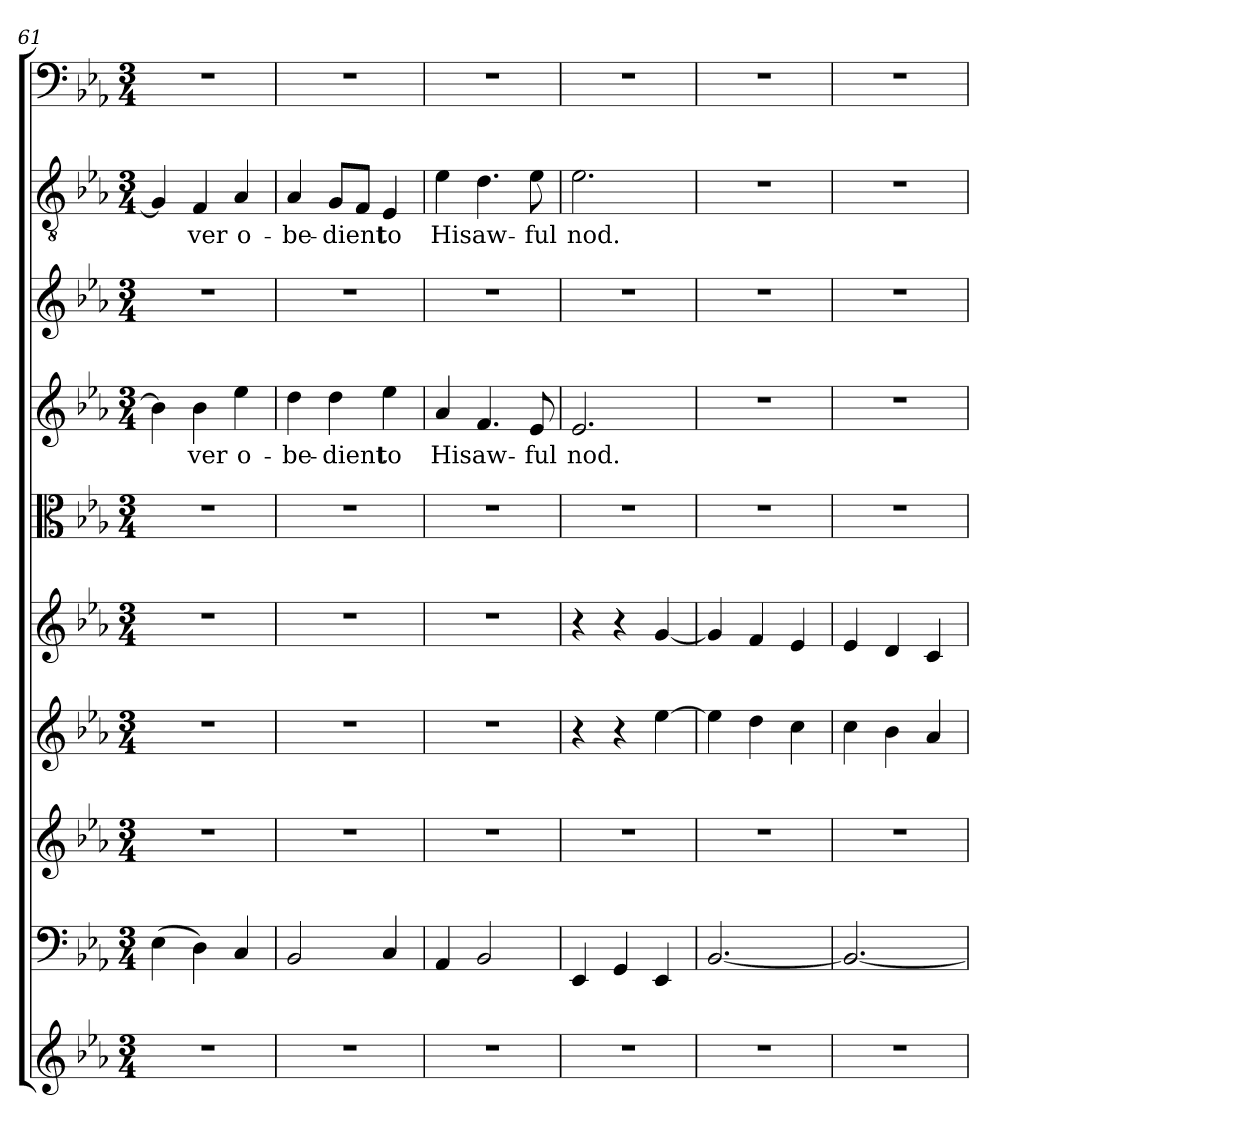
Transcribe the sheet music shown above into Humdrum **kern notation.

**kern	**kern	**kern	**kern	**kern	**kern	**kern	**text	**kern	**kern	**text	**kern
*part10	*part9	*part8	*part7	*part6	*part5	*part4	*part4	*part3	*part2	*part2	*part1
*staff10	*staff9	*staff8	*staff7	*staff6	*staff5	*staff4	*staff4	*staff3	*staff2	*staff2	*staff1
*clefG2	*clefF4	*clefG2	*clefG2	*clefG2	*clefC3	*clefG2	*	*clefG2	*clefGv2	*	*clefF4
*k[b-e-a-]	*k[b-e-a-]	*k[b-e-a-]	*k[b-e-a-]	*k[b-e-a-]	*k[b-e-a-]	*k[b-e-a-]	*	*k[b-e-a-]	*k[b-e-a-]	*	*k[b-e-a-]
*c:	*c:	*c:	*c:	*c:	*c:	*c:	*	*c:	*c:	*	*c:
*M3/4	*M3/4	*M3/4	*M3/4	*M3/4	*M3/4	*M3/4	*	*M3/4	*M3/4	*	*M3/4
=61	=61	=61	=61	=61	=61	=61	=61	=61	=61	=61	=61
2.r	(4E-\	2.r	2.r	2.r	2.r	4b-\]	.	2.r	4G/]	.	2.r
.	4D\)	.	.	.	.	4b-\	-ver	.	4F/	-ver	.
.	4C/	.	.	.	.	4ee-\	o-	.	4A-/	o-	.
=62	=62	=62	=62	=62	=62	=62	=62	=62	=62	=62	=62
2.r	2BB-/	2.r	2.r	2.r	2.r	4dd\	-be-	2.r	4A-/	-be-	2.r
.	.	.	.	.	.	4dd\	-dient	.	8G/L	-dient	.
.	.	.	.	.	.	.	.	.	8F/J	.	.
.	4C/	.	.	.	.	4ee-\	to	.	4E-/	to	.
=63	=63	=63	=63	=63	=63	=63	=63	=63	=63	=63	=63
2.r	4AA-/	2.r	2.r	2.r	2.r	4a-/	His	2.r	4e-\	His	2.r
.	2BB-/	.	.	.	.	4.f/	aw-	.	4.d\	aw-	.
.	.	.	.	.	.	8e-/	-ful	.	8e-\	-ful	.
=64	=64	=64	=64	=64	=64	=64	=64	=64	=64	=64	=64
2.r	4EE-/	2.r	4r	4r	2.r	2.e-/	nod.	2.r	2.e-\	nod.	2.r
.	4GG/	.	4r	4r	.	.	.	.	.	.	.
.	4EE-/	.	[4ee-\	[4g/	.	.	.	.	.	.	.
=65	=65	=65	=65	=65	=65	=65	=65	=65	=65	=65	=65
2.r	[2.BB-/	2.r	4ee-\]	4g/]	2.r	2.r	.	2.r	2.r	.	2.r
.	.	.	4dd\	4f/	.	.	.	.	.	.	.
.	.	.	4cc\	4e-/	.	.	.	.	.	.	.
=66	=66	=66	=66	=66	=66	=66	=66	=66	=66	=66	=66
2.r	2.BB-/_	2.r	4cc\	4e-/	2.r	2.r	.	2.r	2.r	.	2.r
.	.	.	4b-\	4d/	.	.	.	.	.	.	.
.	.	.	4a-/	4c/	.	.	.	.	.	.	.
=	=	=	=	=	=	=	=	=	=	=	=
*-	*-	*-	*-	*-	*-	*-	*-	*-	*-	*-	*-
